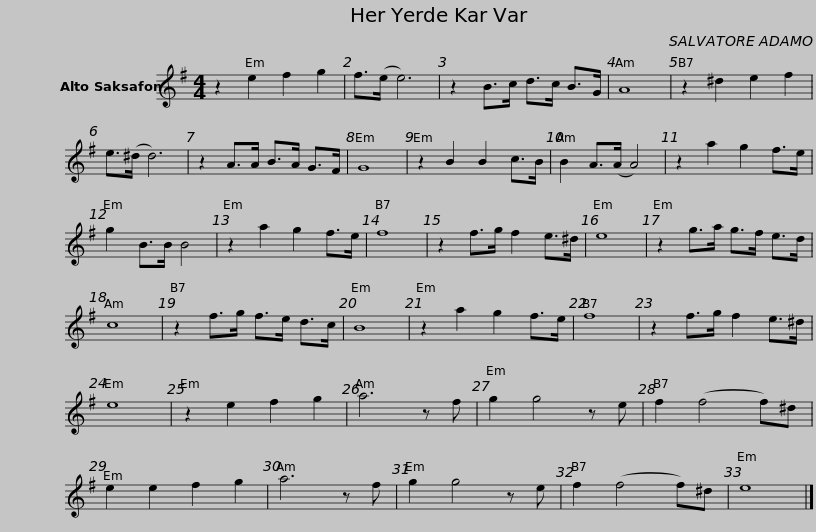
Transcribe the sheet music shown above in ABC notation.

X:1
L:1/8
M:4/4
I:linebreak $
K:none
V:1 treble transpose=-9
V:1
[K:G] z2 e2 f2 g2 | f>(e e6) | z2 B>c d>c B>G | A8 | z2 ^d2 e2 f2 | %5
 e>(^d d6) |$ z2 A>A B>A G>F | G8 | z2 B2 B2 c>B | B2 A>(A A4) | %10
 z2 a2 g2 f>e | g2 B>B B4 |$ z2 a2 g2 f>e | f8 | z2 f>g f2 e>^d | %15
 e8 | z2 g>a g>f e>d | c8 |$ z2 f>g f>e d>c | B8 | %20
 z2 a2 g2 f>e | f8 | z2 f>g f2 e>^d | e8 | z2 e2 f2 g2 |$ %25
 a6 z f | g2 g4 z e | f2 (f4 f)^d | e2 e2 f2 g2 | a6 z f | %30
 g2 g4 z e | f2 (f4 f)^d | e8 |] %33
